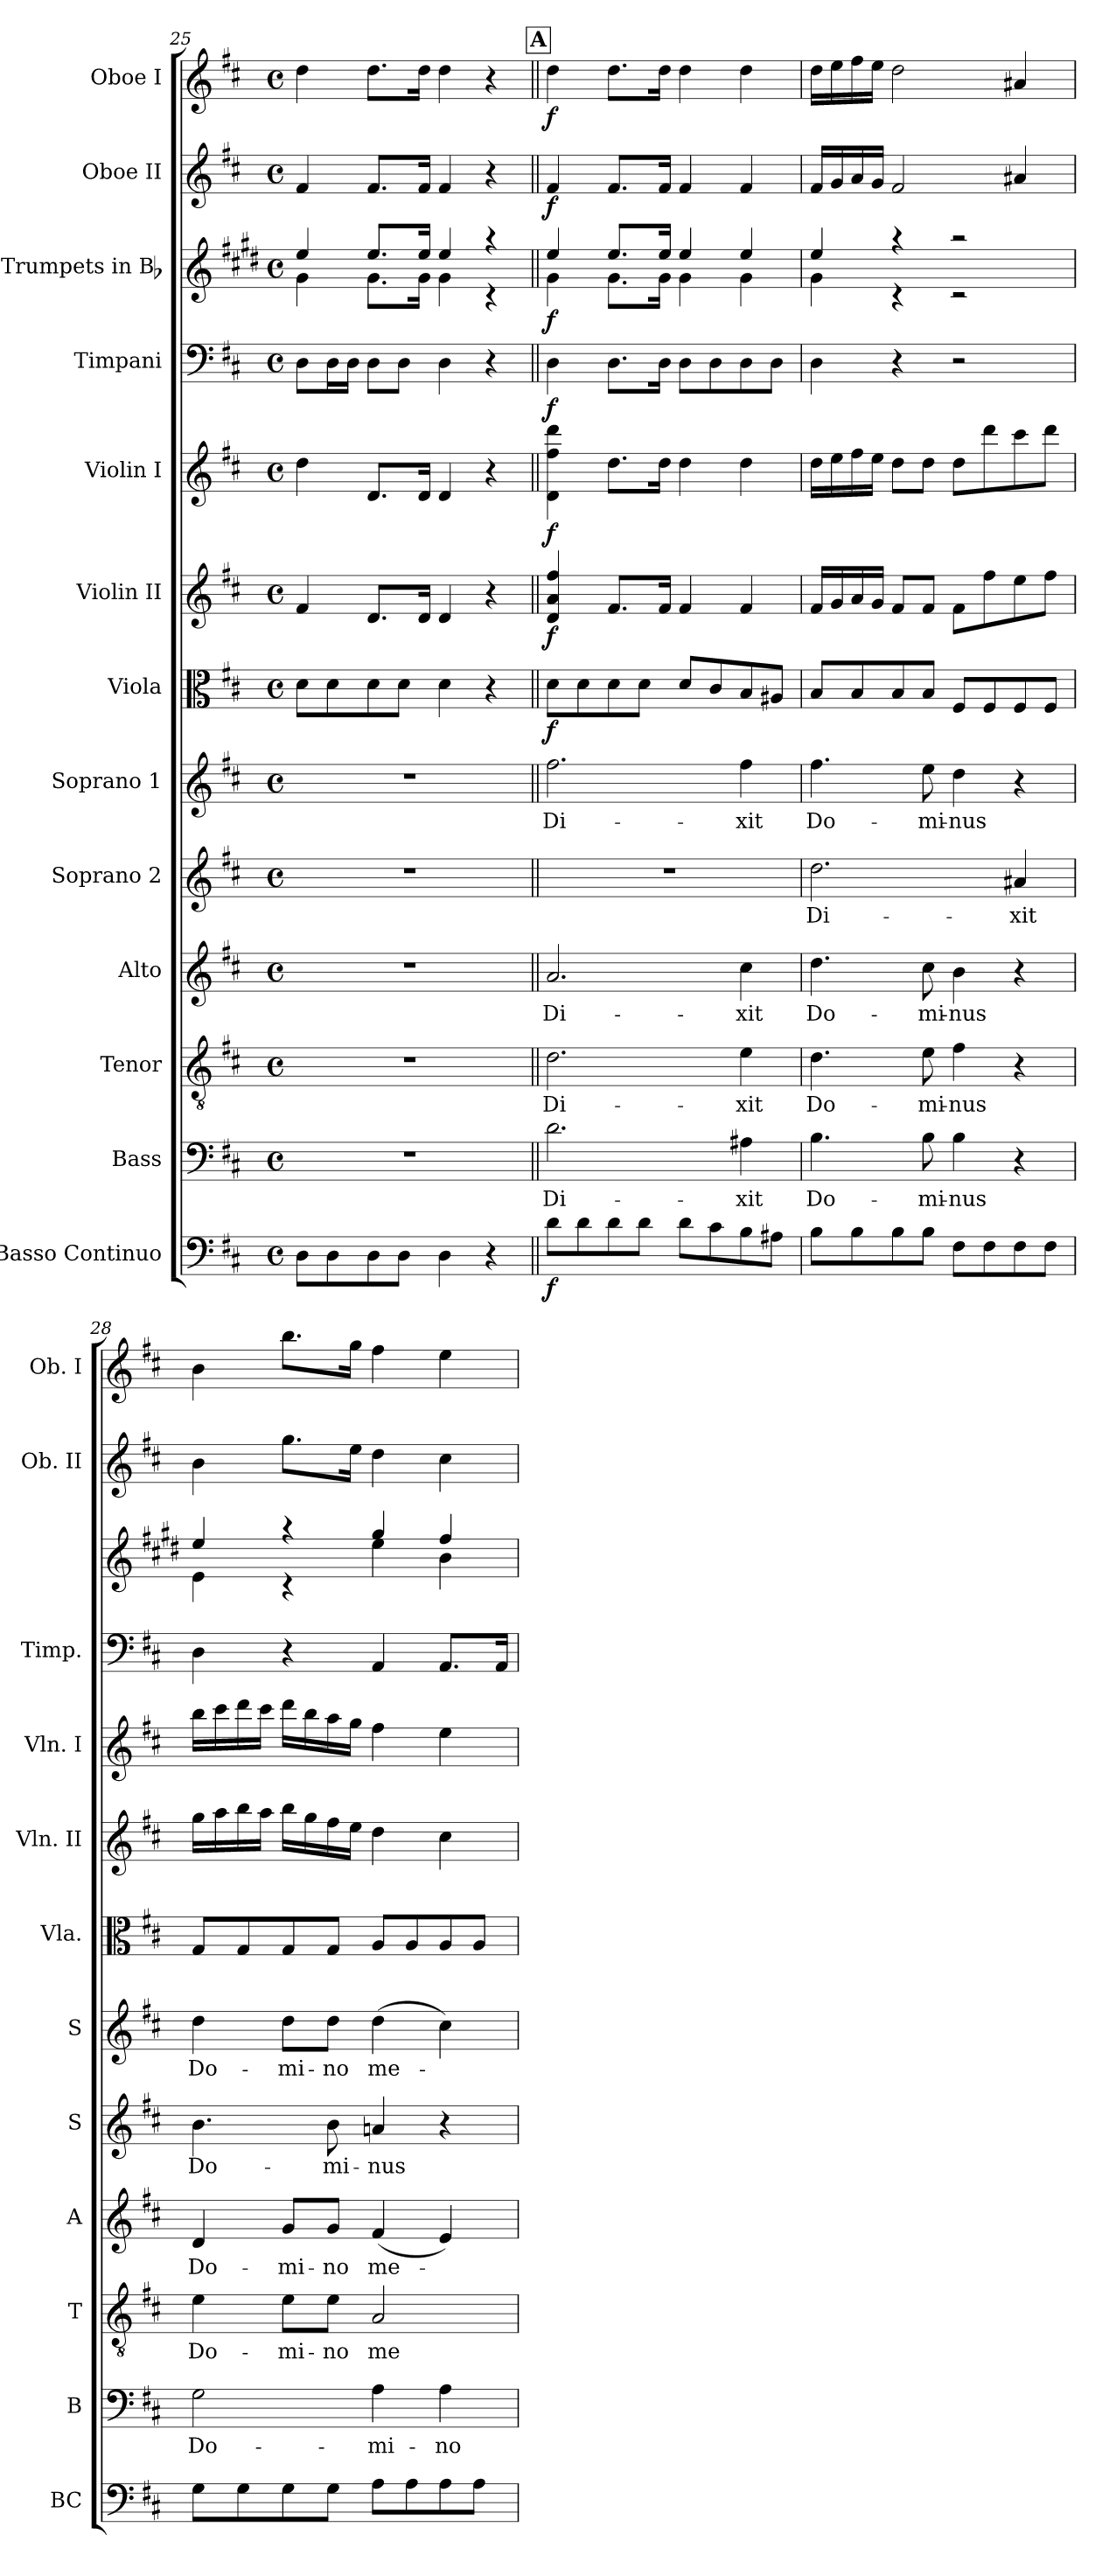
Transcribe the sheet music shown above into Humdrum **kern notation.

**kern	**dynam	**kern	**text	**kern	**text	**kern	**text	**kern	**text	**kern	**text	**kern	**dynam	**kern	**dynam	**kern	**dynam	**kern	**dynam	**kern	**dynam	**kern	**dynam	**kern	**dynam
*part13	*part13	*part12	*part12	*part11	*part11	*part10	*part10	*part9	*part9	*part8	*part8	*part7	*part7	*part6	*part6	*part5	*part5	*part4	*part4	*part3	*part3	*part2	*part2	*part1	*part1
*staff13	*staff13	*staff12	*staff12	*staff11	*staff11	*staff10	*staff10	*staff9	*staff9	*staff8	*staff8	*staff7	*staff7	*staff6	*staff6	*staff5	*staff5	*staff4	*staff4	*staff3	*staff3	*staff2	*staff2	*staff1	*staff1
*I"Basso Continuo	*	*I"Bass	*	*I"Tenor	*	*I"Alto	*	*I"Soprano 2	*	*I"Soprano 1	*	*I"Viola	*	*I"Violin II	*	*I"Violin I	*	*I"Timpani	*	*I"Trumpets in Bb	*	*I"Oboe II	*	*I"Oboe I	*
*I'BC	*	*I'B	*	*I'T	*	*I'A	*	*I'S	*	*I'S	*	*I'Vla.	*	*I'Vln. II	*	*I'Vln. I	*	*I'Timp.	*	*	*	*I'Ob. II	*	*I'Ob. I	*
*clefF4	*	*clefF4	*	*clefGv2	*	*clefG2	*	*clefG2	*	*clefG2	*	*clefC3	*	*clefG2	*	*clefG2	*	*clefF4	*	*clefG2	*	*clefG2	*	*clefG2	*
*	*	*	*	*	*	*	*	*	*	*	*	*	*	*	*	*	*	*	*	*ITrd1c2	*	*	*	*	*
*k[f#c#]	*	*k[f#c#]	*	*k[f#c#]	*	*k[f#c#]	*	*k[f#c#]	*	*k[f#c#]	*	*k[f#c#]	*	*k[f#c#]	*	*k[f#c#]	*	*k[f#c#]	*	*k[f#c#]	*	*k[f#c#]	*	*k[f#c#]	*
*D:	*	*D:	*	*D:	*	*D:	*	*D:	*	*D:	*	*D:	*	*D:	*	*D:	*	*D:	*	*D:	*	*D:	*	*D:	*
*M4/4	*	*M4/4	*	*M4/4	*	*M4/4	*	*M4/4	*	*M4/4	*	*M4/4	*	*M4/4	*	*M4/4	*	*M4/4	*	*M4/4	*	*M4/4	*	*M4/4	*
*met(c)	*	*met(c)	*	*met(c)	*	*met(c)	*	*met(c)	*	*met(c)	*	*met(c)	*	*met(c)	*	*met(c)	*	*met(c)	*	*met(c)	*	*met(c)	*	*met(c)	*
=25	=25	=25	=25	=25	=25	=25	=25	=25	=25	=25	=25	=25	=25	=25	=25	=25	=25	=25	=25	=25	=25	=25	=25	=25	=25
*	*	*	*	*	*	*	*	*	*	*	*	*	*	*	*	*	*	*	*	*^	*	*	*	*	*
8D\L	.	1r	.	1r	.	1r	.	1r	.	1r	.	8d\L	.	4f#/	.	4dd\	.	8D\L	.	4dd/	4f#\	.	4f#/	.	4dd\	.
8D\	.	.	.	.	.	.	.	.	.	.	.	8d\	.	.	.	.	.	16D\L	.	.	.	.	.	.	.	.
.	.	.	.	.	.	.	.	.	.	.	.	.	.	.	.	.	.	16D\JJ	.	.	.	.	.	.	.	.
8D\	.	.	.	.	.	.	.	.	.	.	.	8d\	.	8.d/L	.	8.d/L	.	8D\L	.	8.dd/L	8.f#\L	.	8.f#/L	.	8.dd\L	.
8D\J	.	.	.	.	.	.	.	.	.	.	.	8d\J	.	.	.	.	.	8D\J	.	.	.	.	.	.	.	.
.	.	.	.	.	.	.	.	.	.	.	.	.	.	16d/Jk	.	16d/Jk	.	.	.	16dd/Jk	16f#\Jk	.	16f#/Jk	.	16dd\Jk	.
4D\	.	.	.	.	.	.	.	.	.	.	.	4d\	.	4d/	.	4d/	.	4D\	.	4dd/	4f#\	.	4f#/	.	4dd\	.
4r	.	.	.	.	.	.	.	.	.	.	.	4r	.	4r	.	4r	.	4r	.	4raa	4rc	.	4r	.	4r	.
!!LO:PB:g=z
!!LO:REH:place=s1:a:B:fs=14:t=A
=26||	=26||	=26||	=26||	=26||	=26||	=26||	=26||	=26||	=26||	=26||	=26||	=26||	=26||	=26||	=26||	=26||	=26||	=26||	=26||	=26||	=26||	=26||	=26||	=26||	=26||	=26||
!	!LO:DY:b	!	!LO:LY:b	!	!LO:LY:b	!	!LO:LY:b	!	!	!	!LO:LY:b	!	!LO:DY:b	!	!LO:DY:b	!	!LO:DY:b	!	!LO:DY:b	!	!	!LO:DY:b	!	!LO:DY:b	!	!LO:DY:b
8d\L	f	2.d\	Di-	2.d\	Di-	2.a/	Di-	1r	.	2.ff#\	Di-	8d\L	f	4d/ 4a/ 4ff#/	f	4d\ 4ff#\ 4ddd\	f	4D\	f	4dd/	4f#\	f	4f#/	f	4dd\	f
8d\	.	.	.	.	.	.	.	.	.	.	.	8d\	.	.	.	.	.	.	.	.	.	.	.	.	.	.
8d\	.	.	.	.	.	.	.	.	.	.	.	8d\	.	8.f#/L	.	8.dd\L	.	8.D\L	.	8.dd/L	8.f#\L	.	8.f#/L	.	8.dd\L	.
8d\J	.	.	.	.	.	.	.	.	.	.	.	8d\J	.	.	.	.	.	.	.	.	.	.	.	.	.	.
.	.	.	.	.	.	.	.	.	.	.	.	.	.	16f#/Jk	.	16dd\Jk	.	16D\Jk	.	16dd/Jk	16f#\Jk	.	16f#/Jk	.	16dd\Jk	.
8d\L	.	.	.	.	.	.	.	.	.	.	.	8d/L	.	4f#/	.	4dd\	.	8D\L	.	4dd/	4f#\	.	4f#/	.	4dd\	.
8c#\	.	.	.	.	.	.	.	.	.	.	.	8c#/	.	.	.	.	.	8D\	.	.	.	.	.	.	.	.
!	!	!	!LO:LY:b	!	!LO:LY:b	!	!LO:LY:b	!	!	!	!LO:LY:b	!	!	!	!	!	!	!	!	!	!	!	!	!	!	!
8B\	.	4A#X\	-xit	4e\	-xit	4cc#\	-xit	.	.	4ff#\	-xit	8B/	.	4f#/	.	4dd\	.	8D\	.	4dd/	4f#\	.	4f#/	.	4dd\	.
8A#X\J	.	.	.	.	.	.	.	.	.	.	.	8A#X/J	.	.	.	.	.	8D\J	.	.	.	.	.	.	.	.
=27	=27	=27	=27	=27	=27	=27	=27	=27	=27	=27	=27	=27	=27	=27	=27	=27	=27	=27	=27	=27	=27	=27	=27	=27	=27	=27
!	!	!	!LO:LY:b	!	!LO:LY:b	!	!LO:LY:b	!	!LO:LY:b	!	!LO:LY:b	!	!	!	!	!	!	!	!	!	!	!	!	!	!	!
8B\L	.	4.B\	Do-	4.d\	Do-	4.dd\	Do-	2.dd\	Di-	4.ff#\	Do-	8B/L	.	16f#/LL	.	16dd\LL	.	4D\	.	4dd/	4f#\	.	16f#/LL	.	16dd\LL	.
.	.	.	.	.	.	.	.	.	.	.	.	.	.	16g/	.	16ee\	.	.	.	.	.	.	16g/	.	16ee\	.
8B\	.	.	.	.	.	.	.	.	.	.	.	8B/	.	16a/	.	16ff#\	.	.	.	.	.	.	16a/	.	16ff#\	.
.	.	.	.	.	.	.	.	.	.	.	.	.	.	16g/JJ	.	16ee\JJ	.	.	.	.	.	.	16g/JJ	.	16ee\JJ	.
8B\	.	.	.	.	.	.	.	.	.	.	.	8B/	.	8f#/L	.	8dd\L	.	4r	.	4raa	4rc	.	2f#/	.	2dd\	.
!	!	!	!LO:LY:b	!	!LO:LY:b	!	!LO:LY:b	!	!	!	!LO:LY:b	!	!	!	!	!	!	!	!	!	!	!	!	!	!	!
8B\J	.	8B\	-mi-	8e\	-mi-	8cc#\	-mi-	.	.	8ee\	-mi-	8B/J	.	8f#/J	.	8dd\J	.	.	.	.	.	.	.	.	.	.
!	!	!	!LO:LY:b	!	!LO:LY:b	!	!LO:LY:b	!	!	!	!LO:LY:b	!	!	!	!	!	!	!	!	!	!	!	!	!	!	!
8F#\L	.	4B\	-nus	4f#\	-nus	4b\	-nus	.	.	4dd\	-nus	8F#/L	.	8f#\L	.	8dd\L	.	2r	.	2raa	2rc	.	.	.	.	.
8F#\	.	.	.	.	.	.	.	.	.	.	.	8F#/	.	8ff#\	.	8ddd\	.	.	.	.	.	.	.	.	.	.
!	!	!	!	!	!	!	!	!	!LO:LY:b	!	!	!	!	!	!	!	!	!	!	!	!	!	!	!	!	!
8F#\	.	4r	.	4r	.	4r	.	4a#X/	-xit	4r	.	8F#/	.	8ee\	.	8ccc#\	.	.	.	.	.	.	4a#X/	.	4a#X/	.
8F#\J	.	.	.	.	.	.	.	.	.	.	.	8F#/J	.	8ff#\J	.	8ddd\J	.	.	.	.	.	.	.	.	.	.
=28	=28	=28	=28	=28	=28	=28	=28	=28	=28	=28	=28	=28	=28	=28	=28	=28	=28	=28	=28	=28	=28	=28	=28	=28	=28	=28
!	!	!	!LO:LY:b	!	!LO:LY:b	!	!LO:LY:b	!	!LO:LY:b	!	!LO:LY:b	!	!	!	!	!	!	!	!	!	!	!	!	!	!	!
8G\L	.	2G\	Do-	4e\	Do-	4d/	Do-	4.b\	Do-	4dd\	Do-	8G/L	.	16gg\LL	.	16bb\LL	.	4D\	.	4dd/	4d\	.	4b\	.	4b\	.
.	.	.	.	.	.	.	.	.	.	.	.	.	.	16aa\	.	16ccc#\	.	.	.	.	.	.	.	.	.	.
8G\	.	.	.	.	.	.	.	.	.	.	.	8G/	.	16bb\	.	16ddd\	.	.	.	.	.	.	.	.	.	.
.	.	.	.	.	.	.	.	.	.	.	.	.	.	16aa\JJ	.	16ccc#\JJ	.	.	.	.	.	.	.	.	.	.
!	!	!	!	!	!LO:LY:b	!	!LO:LY:b	!	!	!	!LO:LY:b	!	!	!	!	!	!	!	!	!	!	!	!	!	!	!
8G\	.	.	.	8e\L	-mi-	8g/L	-mi-	.	.	8dd\L	-mi-	8G/	.	16bb\LL	.	16ddd\LL	.	4r	.	4raa	4rc	.	8.gg\L	.	8.bb\L	.
.	.	.	.	.	.	.	.	.	.	.	.	.	.	16gg\	.	16bb\	.	.	.	.	.	.	.	.	.	.
!	!	!	!	!	!LO:LY:b	!	!LO:LY:b	!	!LO:LY:b	!	!LO:LY:b	!	!	!	!	!	!	!	!	!	!	!	!	!	!	!
8G\J	.	.	.	8e\J	-no	8g/J	-no	8b\	-mi-	8dd\J	-no	8G/J	.	16ff#\	.	16aa\	.	.	.	.	.	.	.	.	.	.
.	.	.	.	.	.	.	.	.	.	.	.	.	.	16ee\JJ	.	16gg\JJ	.	.	.	.	.	.	16ee\Jk	.	16gg\Jk	.
!	!	!	!LO:LY:b	!	!LO:LY:b	!	!LO:LY:b	!	!LO:LY:b	!	!LO:LY:b	!	!	!	!	!	!	!	!	!	!	!	!	!	!	!
8A\L	.	4A\	-mi-	2A/	me-	(<4f#/	me-	4an/	-nus	(4dd\	me-	8A/L	.	4dd\	.	4ff#\	.	4AA/	.	4ff#/	4dd\	.	4dd\	.	4ff#\	.
8A\	.	.	.	.	.	.	.	.	.	.	.	8A/	.	.	.	.	.	.	.	.	.	.	.	.	.	.
!	!	!	!LO:LY:b	!	!	!	!	!	!	!	!	!	!	!	!	!	!	!	!	!	!	!	!	!	!	!
8A\	.	4A\	-no	.	.	4e/)	.	4r	.	4cc#\)	.	8A/	.	4cc#\	.	4ee\	.	8.AA/L	.	4ee/	4a\	.	4cc#\	.	4ee\	.
8A\J	.	.	.	.	.	.	.	.	.	.	.	8A/J	.	.	.	.	.	.	.	.	.	.	.	.	.	.
.	.	.	.	.	.	.	.	.	.	.	.	.	.	.	.	.	.	16AA/Jk	.	.	.	.	.	.	.	.
*	*	*	*	*	*	*	*	*	*	*	*	*	*	*	*	*	*	*	*	*v	*v	*	*	*	*	*
=	=	=	=	=	=	=	=	=	=	=	=	=	=	=	=	=	=	=	=	=	=	=	=	=	=
*-	*-	*-	*-	*-	*-	*-	*-	*-	*-	*-	*-	*-	*-	*-	*-	*-	*-	*-	*-	*-	*-	*-	*-	*-	*-
